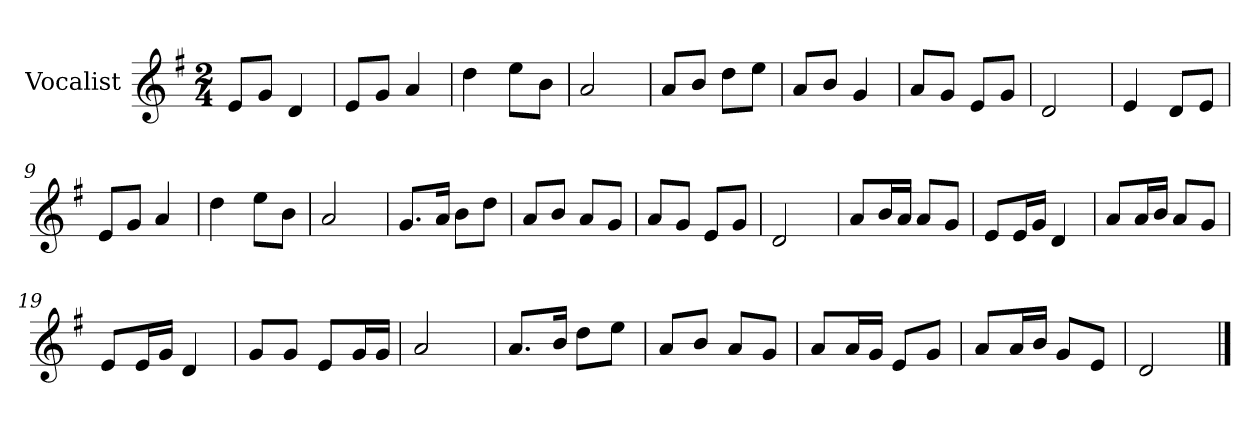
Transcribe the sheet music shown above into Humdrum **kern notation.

**kern
*part1
*staff1
*I"Vocalist
*k[f#]
*G:
*M2/4
=
8eL
8gJ
4d
=1
8eL
8gJ
4a
=2
4dd
8eeL
8bJ
=3
2a
=4
8aL
8bJ
8ddL
8eeJ
=5
8aL
8bJ
4g
=6
8aL
8gJ
8eL
8gJ
=7
2d
=8
4e
8dL
8eJ
=9
8eL
8gJ
4a
=10
4dd
8eeL
8bJ
=11
2a
=12
8.gL
16aJk
8bL
8ddJ
=13
8aL
8bJ
8aL
8gJ
=14
8aL
8gJ
8eL
8gJ
=15
2d
=16
8aL
16bL
16aJJ
8aL
8gJ
=17
8eL
16eL
16gJJ
4d
=18
8aL
16aL
16bJJ
8aL
8gJ
=19
8eL
16eL
16gJJ
4d
=20
8gL
8gJ
8eL
16gL
16gJJ
=21
2a
=22
8.aL
16bJk
8ddL
8eeJ
=23
8aL
8bJ
8aL
8gJ
=24
8aL
16aL
16gJJ
8eL
8gJ
=25
8aL
16aL
16bJJ
8gL
8eJ
=26
2d
==
*-
